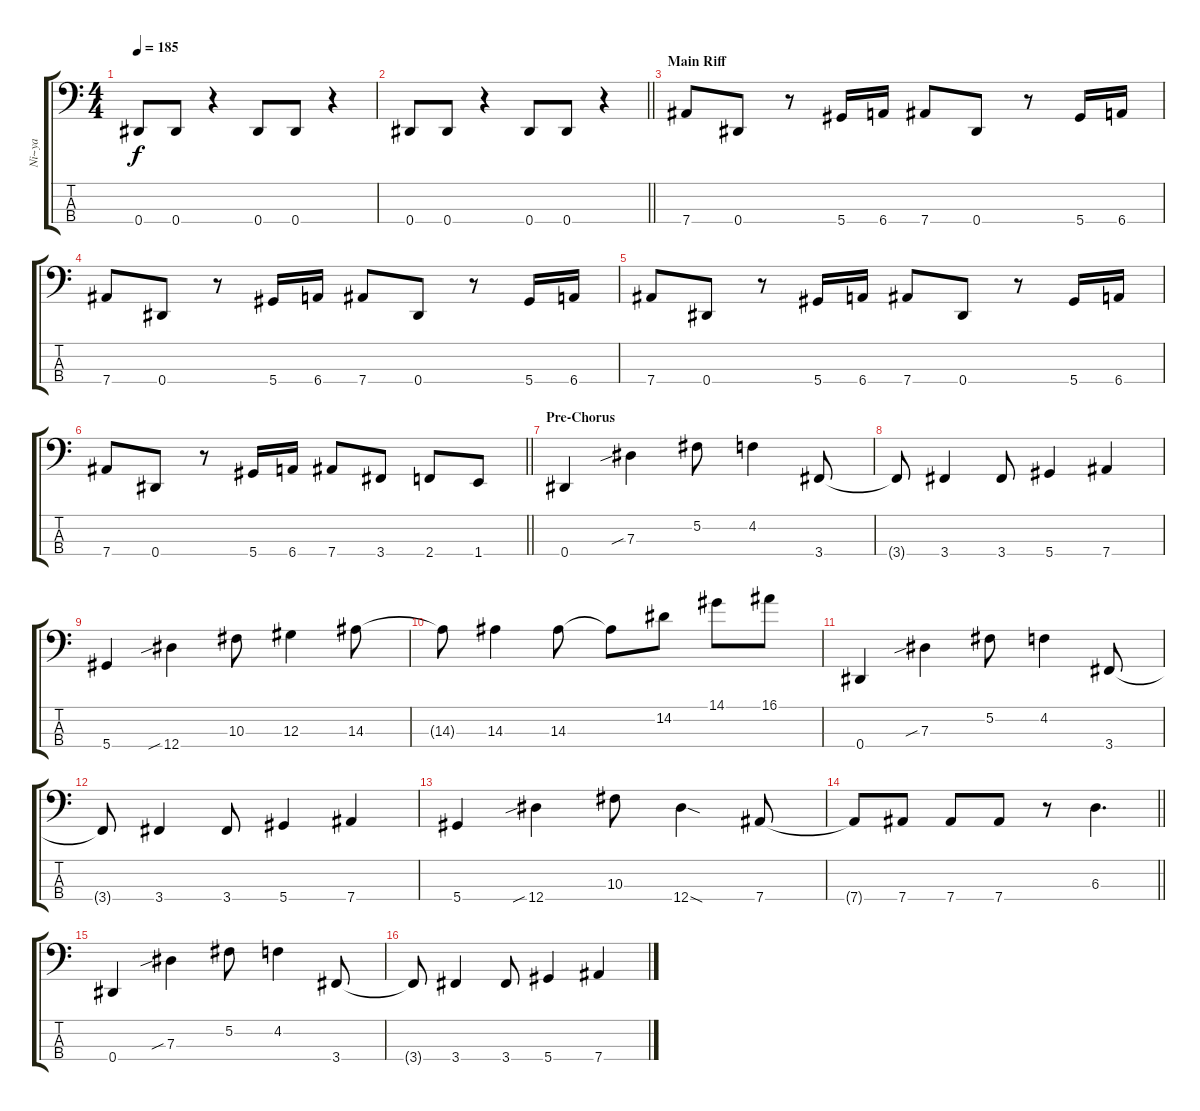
\track ("Ni~ya" "Ni~ya") {instrument electricbasspick}
\staff {score tabs}
\tuning (Gb2 Db2 Ab1 Eb1) {hide}
\ts (4 4)
\tempo 185
\clef f4
\ks c
0.4.8{dy f} 0.4.8 r.4 0.4.8 0.4.8 r.4 |
\barLineRight lightlight
0.4.8 0.4.8 r.4 0.4.8 0.4.8 r.4 |
\section ("" "Main Riff")
7.4.8 0.4.8 r.8 5.4.16 6.4.16 7.4.8 0.4.8 r.8 5.4.16 6.4.16 |
7.4.8 0.4.8 r.8 5.4.16 6.4.16 7.4.8 0.4.8 r.8 5.4.16 6.4.16 |
7.4.8 0.4.8 r.8 5.4.16 6.4.16 7.4.8 0.4.8 r.8 5.4.16 6.4.16 |
\barLineRight lightlight
7.4.8 0.4.8 r.8 5.4.16 6.4.16 7.4.8 3.4.8 2.4.8 1.4.8 |
\section ("" "Pre-Chorus")
0.4.4 7.3{sib}.4 5.2.8 4.2.4 3.4.8 |
3.4{t}.8 3.4.4 3.4.8 5.4.4 7.4.4 |
5.4.4 12.4{sib}.4 10.3.8 12.3.4 14.3.8 |
14.3{t}.8 14.3.4 14.3.8 14.3{t}.8 14.2.8 14.1.8 16.1.8 |
0.4.4 7.3{sib}.4 5.2.8 4.2.4 3.4.8 |
3.4{t}.8 3.4.4 3.4.8 5.4.4 7.4.4 |
5.4.4 12.4{sib}.4 10.3.8 12.4{sod}.4 7.4.8 |
\barLineRight lightlight
7.4{t}.8 7.4.8 7.4.8 7.4.8 r.8 6.3.4{d} |
0.4.4 7.3{sib}.4 5.2.8 4.2.4 3.4.8 |
3.4{t}.8 3.4.4 3.4.8 5.4.4 7.4.4
